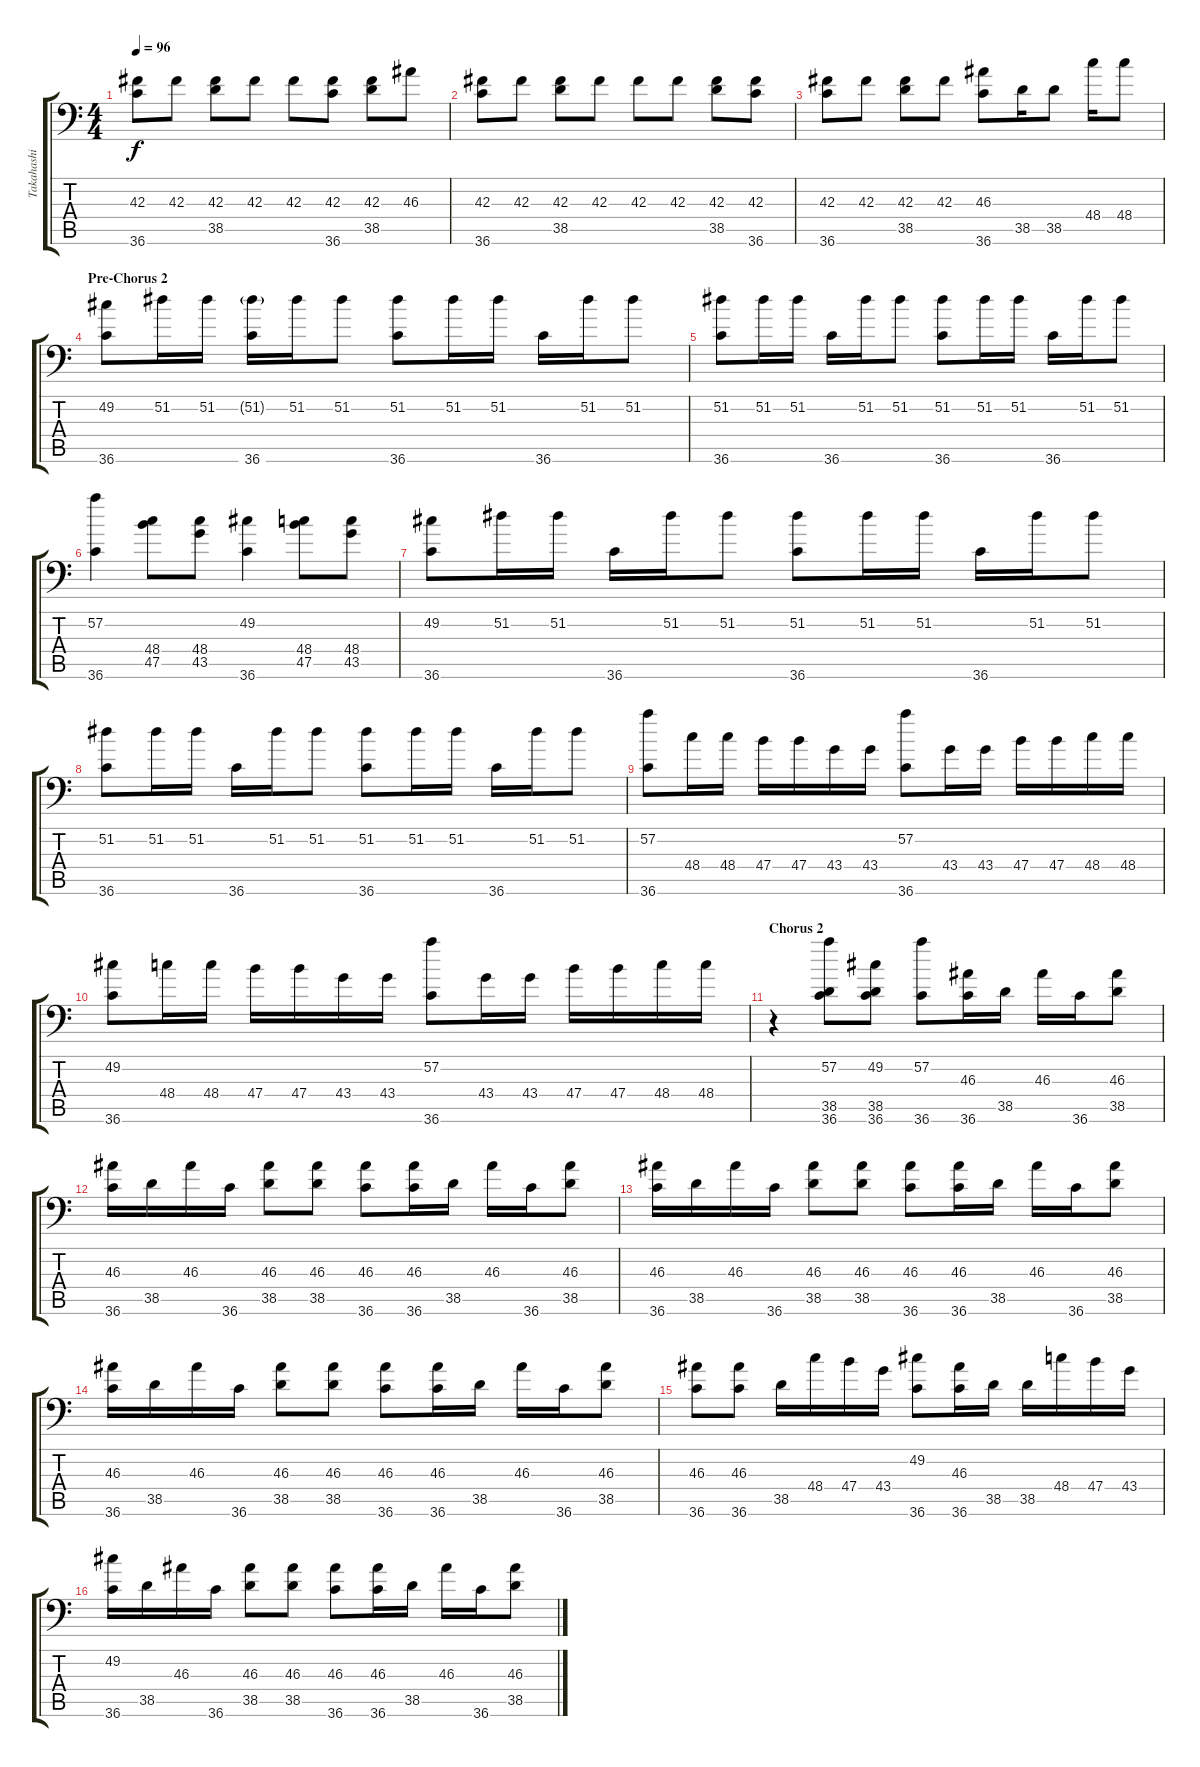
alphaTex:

\track ("Takahashi Kumiko" "Takahashi ") {instrument acousticgrandpiano}
\staff {score tabs}
\tuning (C-1 C-1 C-1 C-1 C-1 C-1) {hide}
\ts (4 4)
\tempo 96
\clef f4
\ks c
(42.3 36.6).8{dy f} 42.3.8 (42.3 38.5).8 42.3.8 42.3.8 (42.3 36.6).8 (42.3 38.5).8 46.3.8 |
(42.3 36.6).8 42.3.8 (42.3 38.5).8 42.3.8 42.3.8 42.3.8 (42.3 38.5).8 (42.3 36.6).8 |
(42.3 36.6).8 42.3.8 (42.3 38.5).8 42.3.8 (46.3 36.6).8 38.5.16 38.5.8 48.4.16 48.4.8 |
\section ("" "Pre-Chorus 2")
(49.2 36.6).8 51.2.16 51.2.16 (51.2{g} 36.6).16 51.2.16 51.2.8 (51.2 36.6).8 51.2.16 51.2.16 36.6.16 51.2.16 51.2.8 |
(51.2 36.6).8 51.2.16 51.2.16 36.6.16 51.2.16 51.2.8 (51.2 36.6).8 51.2.16 51.2.16 36.6.16 51.2.16 51.2.8 |
(57.2 36.6).4 (48.4 47.5).8 (48.4 43.5).8 (49.2 36.6).4 (48.4 47.5).8 (48.4 43.5).8 |
(49.2 36.6).8 51.2.16 51.2.16 36.6.16 51.2.16 51.2.8 (51.2 36.6).8 51.2.16 51.2.16 36.6.16 51.2.16 51.2.8 |
(51.2 36.6).8 51.2.16 51.2.16 36.6.16 51.2.16 51.2.8 (51.2 36.6).8 51.2.16 51.2.16 36.6.16 51.2.16 51.2.8 |
(57.2 36.6).8 48.4.16 48.4.16 47.4.16 47.4.16 43.4.16 43.4.16 (57.2 36.6).8 43.4.16 43.4.16 47.4.16 47.4.16 48.4.16 48.4.16 |
(49.2 36.6).8 48.4.16 48.4.16 47.4.16 47.4.16 43.4.16 43.4.16 (57.2 36.6).8 43.4.16 43.4.16 47.4.16 47.4.16 48.4.16 48.4.16 |
\section ("" "Chorus 2")
r.4 (57.2 38.5 36.6).8 (49.2 38.5 36.6).8 (57.2 36.6).8 (46.3 36.6).16 38.5.16 46.3.16 36.6.16 (46.3 38.5).8 |
(46.3 36.6).16 38.5.16 46.3.16 36.6.16 (46.3 38.5).8 (46.3 38.5).8 (46.3 36.6).8 (46.3 36.6).16 38.5.16 46.3.16 36.6.16 (46.3 38.5).8 |
(46.3 36.6).16 38.5.16 46.3.16 36.6.16 (46.3 38.5).8 (46.3 38.5).8 (46.3 36.6).8 (46.3 36.6).16 38.5.16 46.3.16 36.6.16 (46.3 38.5).8 |
(46.3 36.6).16 38.5.16 46.3.16 36.6.16 (46.3 38.5).8 (46.3 38.5).8 (46.3 36.6).8 (46.3 36.6).16 38.5.16 46.3.16 36.6.16 (46.3 38.5).8 |
(46.3 36.6).8 (46.3 36.6).8 38.5.16 48.4.16 47.4.16 43.4.16 (49.2 36.6).8 (46.3 36.6).16 38.5.16 38.5.16 48.4.16 47.4.16 43.4.16 |
(49.2 36.6).16 38.5.16 46.3.16 36.6.16 (46.3 38.5).8 (46.3 38.5).8 (46.3 36.6).8 (46.3 36.6).16 38.5.16 46.3.16 36.6.16 (46.3 38.5).8
